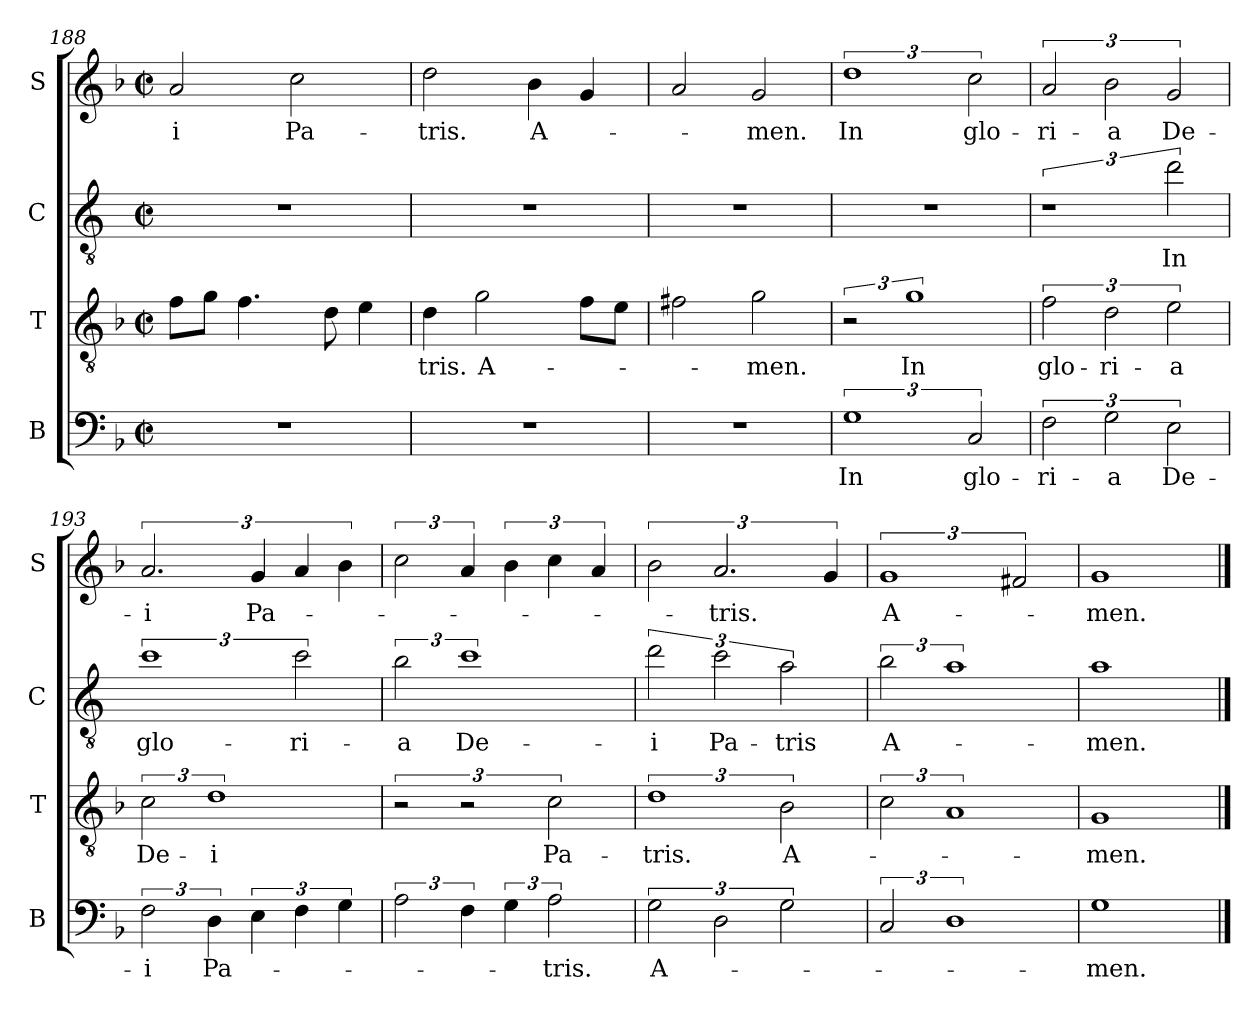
**kern	**text	**kern	**text	**kern	**text	**kern	**text
*part4	*part4	*part3	*part3	*part2	*part2	*part1	*part1
*staff4	*staff4	*staff3	*staff3	*staff2	*staff2	*staff1	*staff1
*I"B	*	*I"T	*	*I"C	*	*I"S	*
*I'B	*	*I'T	*	*I'C	*	*I'S	*
*clefF4	*	*clefGv2	*	*clefGv2	*	*clefG2	*
*	*	*	*	*ITrd4c7	*	*	*
*k[b-]	*	*k[b-]	*	*k[b-]	*	*k[b-]	*
*M2/2	*	*M2/2	*	*M2/2	*	*M2/2	*
*met(c|)	*	*met(c|)	*	*met(c|)	*	*met(c|)	*
=188	=188	=188	=188	=188	=188	=188	=188
!	!	!	!	!	!	!	!LO:LY:b
1r	.	8f\L	.	1r	.	2a/	-i
.	.	8g\J	.	.	.	.	.
.	.	4.f\	.	.	.	.	.
!	!	!	!	!	!	!	!LO:LY:b
.	.	.	.	.	.	2cc\	Pa-
.	.	8d\	.	.	.	.	.
.	.	4e\	.	.	.	.	.
!!LO:PB:g=z
=189	=189	=189	=189	=189	=189	=189	=189
!	!	!	!LO:LY:b	!	!	!	!LO:LY:b
1r	.	4d\	-tris.	1r	.	2dd\	-tris.
!	!	!	!LO:LY:b	!	!	!	!
.	.	2g\	A-	.	.	.	.
!	!	!	!	!	!	!	!LO:LY:b
.	.	.	.	.	.	4b-\	A-
.	.	8f\L	.	.	.	4g/	.
.	.	8e\J	.	.	.	.	.
=190	=190	=190	=190	=190	=190	=190	=190
1r	.	2f#i\	.	1r	.	2a/	.
!	!	!	!LO:LY:b	!	!	!	!LO:LY:b
.	.	2g\	-men.	.	.	2g/	-men.
=191	=191	=191	=191	=191	=191	=191	=191
!	!LO:LY:b	!	!	!	!	!	!LO:LY:b
3%2G	In	3r	.	1r	.	3%2dd	In
!	!	!	!LO:LY:b	!	!	!	!
.	.	3%2g	In	.	.	.	.
!	!LO:LY:b	!	!	!	!	!	!LO:LY:b
3C/	glo-	.	.	.	.	3cc\	glo-
=192	=192	=192	=192	=192	=192	=192	=192
!	!LO:LY:b	!	!LO:LY:b	!	!	!	!LO:LY:b
3F\	-ri-	3f\	glo-	3%2r	.	3a/	-ri-
!	!LO:LY:b	!	!LO:LY:b	!	!	!	!LO:LY:b
3G\	-a	3d\	-ri-	.	.	3b-\	-a
!	!LO:LY:b	!	!LO:LY:b	!	!LO:LY:b	!	!LO:LY:b
3E\	De-	3e\	-a	3g\	In	3g/	De-
=193	=193	=193	=193	=193	=193	=193	=193
!	!LO:LY:b	!	!LO:LY:b	!	!LO:LY:b	!	!LO:LY:b
3F\	-i	3c\	De-	3%2f	glo-	3.a/	-i
!	!LO:LY:b	!	!LO:LY:b	!	!	!	!
6D\	Pa-	3%2d	-i	.	.	.	.
!	!	!	!	!	!	!	!LO:LY:b
6E\	.	.	.	.	.	6g/	Pa-
!	!	!	!	!	!LO:LY:b	!	!
6F\	.	.	.	3f\	-ri-	6a/	.
6G\	.	.	.	.	.	6b-\	.
=194	=194	=194	=194	=194	=194	=194	=194
!	!	!	!	!	!LO:LY:b	!	!
3A\	.	3r	.	3e\	-a	3cc\	.
!	!	!	!	!	!LO:LY:b	!	!
6F\	.	3r	.	3%2f	De-	6a/	.
6G\	.	.	.	.	.	6b-\	.
!	!LO:LY:b	!	!LO:LY:b	!	!	!	!
3A\	-tris.	3c\	Pa-	.	.	6cc\	.
.	.	.	.	.	.	6a/	.
=195	=195	=195	=195	=195	=195	=195	=195
!	!LO:LY:b	!	!LO:LY:b	!	!LO:LY:b	!	!
3G\	A-	3%2d	-tris.	3g\	-i	3b-\	.
!	!	!	!	!	!LO:LY:b	!	!LO:LY:b
3D\	.	.	.	3f\	Pa-	3.a/	-tris.
!	!	!	!LO:LY:b	!	!LO:LY:b	!	!
3G\	.	3B-\	A-	3d\	-tris	.	.
.	.	.	.	.	.	6g/	.
!!LO:LB:g=z
=196	=196	=196	=196	=196	=196	=196	=196
*	*	*	*	*	*	*MM92	*
!	!	!	!	!	!LO:LY:b	!	!LO:LY:b
3C/	.	3c\	.	3e\	A-	3%2g	A-
3%2D	.	3%2A	.	3%2d	.	.	.
.	.	.	.	.	.	3f#X/	.
=197	=197	=197	=197	=197	=197	=197	=197
!	!LO:LY:b	!	!LO:LY:b	!	!LO:LY:b	!	!LO:LY:b
1G	-men.	1G	-men.	1d	-men.	1g	-men.
==	==	==	==	==	==	==	==
*-	*-	*-	*-	*-	*-	*-	*-
